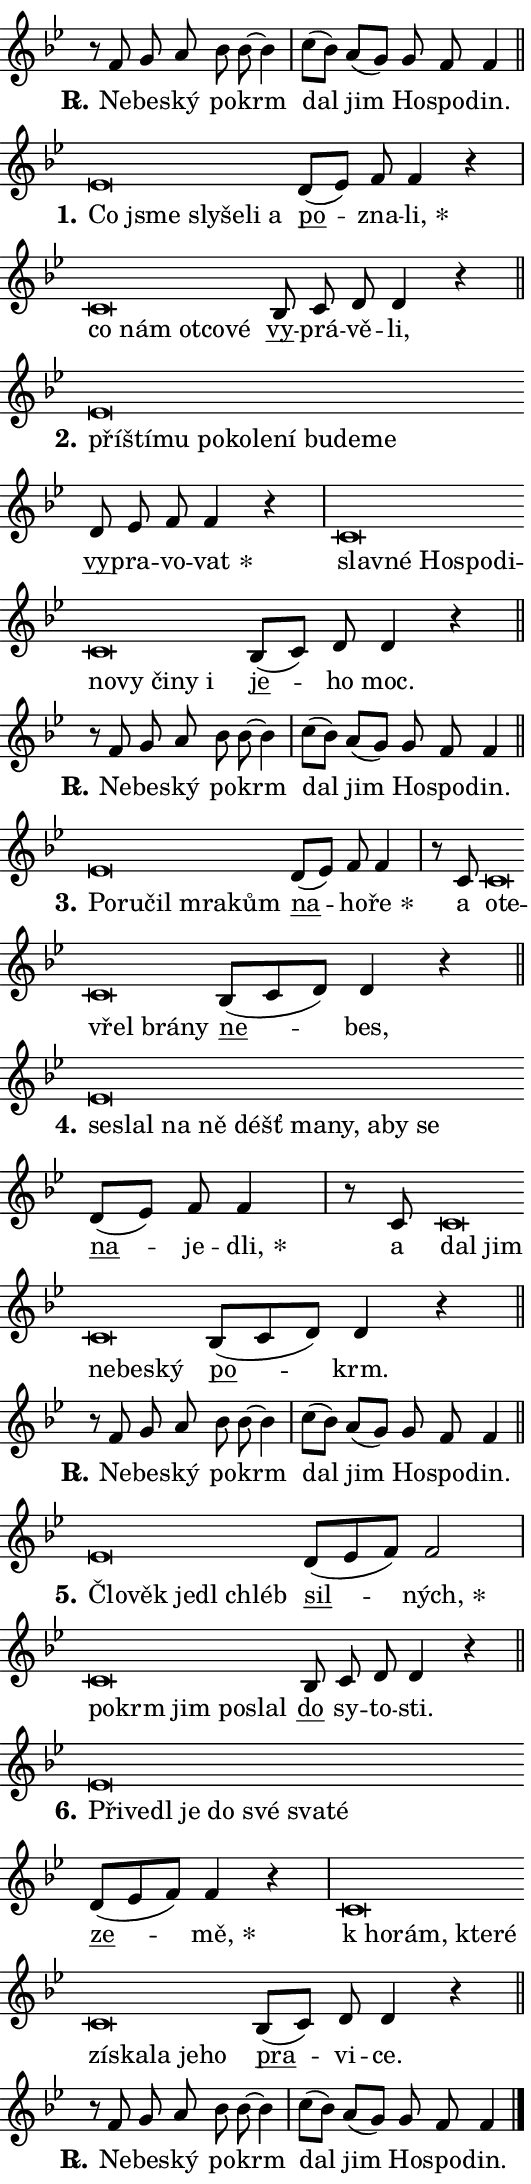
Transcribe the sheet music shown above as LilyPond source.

\version "2.24.0"
\header { tagline = "" }
\paper {
  indent = 0\cm
  top-margin = 0\cm
  right-margin = 0.13\cm % to fit lyric hyphens
  bottom-margin = 0\cm
  left-margin = 0\cm
  paper-width = 9\cm
  page-breaking = #ly:one-page-breaking
  system-system-spacing.basic-distance = #11
  score-system-spacing.basic-distance = #11
  ragged-last = ##f
}


%% Author: Thomas Morley
%% https://lists.gnu.org/archive/html/lilypond-user/2020-05/msg00002.html
#(define (line-position grob)
"Returns position of @var[grob} in current system:
   @code{'start}, if at first time-step
   @code{'end}, if at last time-step
   @code{'middle} otherwise
"
  (let* ((col (ly:item-get-column grob))
         (ln (ly:grob-object col 'left-neighbor))
         (rn (ly:grob-object col 'right-neighbor))
         (col-to-check-left (if (ly:grob? ln) ln col))
         (col-to-check-right (if (ly:grob? rn) rn col))
         (break-dir-left
           (and
             (ly:grob-property col-to-check-left 'non-musical #f)
             (ly:item-break-dir col-to-check-left)))
         (break-dir-right
           (and
             (ly:grob-property col-to-check-right 'non-musical #f)
             (ly:item-break-dir col-to-check-right))))
        (cond ((eqv? 1 break-dir-left) 'start)
              ((eqv? -1 break-dir-right) 'end)
              (else 'middle))))

#(define (tranparent-at-line-position vctor)
  (lambda (grob)
  "Relying on @code{line-position} select the relevant enry from @var{vctor}.
Used to determine transparency,"
    (case (line-position grob)
      ((end) (not (vector-ref vctor 0)))
      ((middle) (not (vector-ref vctor 1)))
      ((start) (not (vector-ref vctor 2))))))

noteHeadBreakVisibility =
#(define-music-function (break-visibility)(vector?)
"Makes @code{NoteHead}s transparent relying on @var{break-visibility}"
#{
  \override NoteHead.transparent =
    #(tranparent-at-line-position break-visibility)
#})

#(define delete-ledgers-for-transparent-note-heads
  (lambda (grob)
    "Reads whether a @code{NoteHead} is transparent.
If so this @code{NoteHead} is removed from @code{'note-heads} from
@var{grob}, which is supposed to be @code{LedgerLineSpanner}.
As a result ledgers are not printed for this @code{NoteHead}"
    (let* ((nhds-array (ly:grob-object grob 'note-heads))
           (nhds-list
             (if (ly:grob-array? nhds-array)
                 (ly:grob-array->list nhds-array)
                 '()))
           ;; Relies on the transparent-property being done before
           ;; Staff.LedgerLineSpanner.after-line-breaking is executed.
           ;; This is fragile ...
           (to-keep
             (remove
               (lambda (nhd)
                 (ly:grob-property nhd 'transparent #f))
               nhds-list)))
      ;; TODO find a better method to iterate over grob-arrays, similiar
      ;; to filter/remove etc for lists
      ;; For now rebuilt from scratch
      (set! (ly:grob-object grob 'note-heads)  '())
      (for-each
        (lambda (nhd)
          (ly:pointer-group-interface::add-grob grob 'note-heads nhd))
        to-keep))))

squashNotes = {
  \override NoteHead.X-extent = #'(-0.2 . 0.2)
  \override NoteHead.Y-extent = #'(-0.75 . 0)
  \override NoteHead.stencil =
    #(lambda (grob)
       (let ((pos (ly:grob-property grob 'staff-position)))
         (begin
           (if (< pos -7) (display "ERROR: Lower brevis then expected\n") (display ""))
           (if (<= pos -6) ly:text-interface::print ly:note-head::print))))
}
unSquashNotes = {
  \revert NoteHead.X-extent
  \revert NoteHead.Y-extent
  \revert NoteHead.stencil
}

hideNotes = \noteHeadBreakVisibility #begin-of-line-visible
unHideNotes = \noteHeadBreakVisibility #all-visible

% work-around for resetting accidentals
% https://lilypond.org/doc/v2.23/Documentation/notation/displaying-rhythms#unmetered-music
cadenzaMeasure = {
  \cadenzaOff
  \partial 1024 s1024
  \cadenzaOn
}

#(define-markup-command (accent layout props text) (markup?)
  "Underline accented syllable"
  (interpret-markup layout props
    #{\markup \override #'(offset . 4.3) \underline { #text }#}))

responsum = \markup \concat {
  "R" \hspace #-1.05 \path #0.1 #'((moveto 0 0.07) (lineto 0.9 0.8)) \hspace #0.05 "."
}

spaceSize = #0.6828661417322834 % exact space size for TeX Gyre Schola

\layout {
  \context {
    \Staff
    \remove "Time_signature_engraver"
    \override LedgerLineSpanner.after-line-breaking = #delete-ledgers-for-transparent-note-heads
  }
  \context {
    \Lyrics {
      \override LyricSpace.minimum-distance = \spaceSize
      \override LyricText.font-name = #"TeX Gyre Schola"
      \override LyricText.font-size = 1
      \override StanzaNumber.font-name = #"TeX Gyre Schola Bold"
      \override StanzaNumber.font-size = 1
    }
  }
  \context {
    \Score 
    \override NoteHead.text =
      #(lambda (grob) 
        (let ((pos (ly:grob-property grob 'staff-position)))
          #{\markup {
            \combine
              \halign #-0.55 \raise #(if (= pos -6) 0 0.5) \override #'(thickness . 2) \draw-line #'(3.2 . 0)
              \musicglyph "noteheads.sM1"
          }#}))
  }
}

% magnetic-lyrics.ily
%
%   written by
%     Jean Abou Samra <jean@abou-samra.fr>
%     Werner Lemberg <wl@gnu.org>
%
%   adapted by
%     Jiri Hon <jiri.hon@gmail.com>
%
% Version 2022-Apr-15

% https://www.mail-archive.com/lilypond-user@gnu.org/msg149350.html

#(define (Left_hyphen_pointer_engraver context)
   "Collect syllable-hyphen-syllable occurrences in lyrics and store
them in properties.  This engraver only looks to the left.  For
example, if the lyrics input is @code{foo -- bar}, it does the
following.

@itemize @bullet
@item
Set the @code{text} property of the @code{LyricHyphen} grob between
@q{foo} and @q{bar} to @code{foo}.

@item
Set the @code{left-hyphen} property of the @code{LyricText} grob with
text @q{foo} to the @code{LyricHyphen} grob between @q{foo} and
@q{bar}.
@end itemize

Use this auxiliary engraver in combination with the
@code{lyric-@/text::@/apply-@/magnetic-@/offset!} hook."
   (let ((hyphen #f)
         (text #f))
     (make-engraver
      (acknowledgers
       ((lyric-syllable-interface engraver grob source-engraver)
        (set! text grob)))
      (end-acknowledgers
       ((lyric-hyphen-interface engraver grob source-engraver)
        ;(when (not (grob::has-interface grob 'lyric-space-interface))
          (set! hyphen grob)));)
      ((stop-translation-timestep engraver)
       (when (and text hyphen)
         (ly:grob-set-object! text 'left-hyphen hyphen))
       (set! text #f)
       (set! hyphen #f)))))

#(define (lyric-text::apply-magnetic-offset! grob)
   "If the space between two syllables is less than the value in
property @code{LyricText@/.details@/.squash-threshold}, move the right
syllable to the left so that it gets concatenated with the left
syllable.

Use this function as a hook for
@code{LyricText@/.after-@/line-@/breaking} if the
@code{Left_@/hyphen_@/pointer_@/engraver} is active."
   (let ((hyphen (ly:grob-object grob 'left-hyphen #f)))
     (when hyphen
       (let ((left-text (ly:spanner-bound hyphen LEFT)))
         (when (grob::has-interface left-text 'lyric-syllable-interface)
           (let* ((common (ly:grob-common-refpoint grob left-text X))
                  (this-x-ext (ly:grob-extent grob common X))
                  (left-x-ext
                   (begin
                     ;; Trigger magnetism for left-text.
                     (ly:grob-property left-text 'after-line-breaking)
                     (ly:grob-extent left-text common X)))
                  ;; `delta` is the gap width between two syllables.
                  (delta (- (interval-start this-x-ext)
                            (interval-end left-x-ext)))
                  (details (ly:grob-property grob 'details))
                  (threshold (assoc-get 'squash-threshold details 0.2)))
             (when (< delta threshold)
               (let* (;; We have to manipulate the input text so that
                      ;; ligatures crossing syllable boundaries are not
                      ;; disabled.  For languages based on the Latin
                      ;; script this is essentially a beautification.
                      ;; However, for non-Western scripts it can be a
                      ;; necessity.
                      (lt (ly:grob-property left-text 'text))
                      (rt (ly:grob-property grob 'text))
                      (is-space (grob::has-interface hyphen 'lyric-space-interface))
                      (space (if is-space " " ""))
                      (extra-delta (if is-space spaceSize 0))
                      ;; Append new syllable.
                      (ltrt-space (if (and (string? lt) (string? rt))
                                (string-append lt space rt)
                                (make-concat-markup (list lt space rt))))
                      ;; Right-align `ltrt` to the right side.
                      (ltrt-space-markup (grob-interpret-markup
                               grob
                               (make-translate-markup
                                (cons (interval-length this-x-ext) 0)
                                (make-right-align-markup ltrt-space)))))
                 (begin
                   ;; Don't print `left-text`.
                   (ly:grob-set-property! left-text 'stencil #f)
                   ;; Set text and stencil (which holds all collected
                   ;; syllables so far) and shift it to the left.
                   (ly:grob-set-property! grob 'text ltrt-space)
                   (ly:grob-set-property! grob 'stencil ltrt-space-markup)
                   (ly:grob-translate-axis! grob (- (- delta extra-delta)) X))))))))))


#(define (lyric-hyphen::displace-bounds-first grob)
   ;; Make very sure this callback isn't triggered too early.
   (let ((left (ly:spanner-bound grob LEFT))
         (right (ly:spanner-bound grob RIGHT)))
     (ly:grob-property left 'after-line-breaking)
     (ly:grob-property right 'after-line-breaking)
     (ly:lyric-hyphen::print grob)))

squashThreshold = #0.4

\layout {
  \context {
    \Lyrics
    \consists #Left_hyphen_pointer_engraver
    \override LyricText.after-line-breaking =
      #lyric-text::apply-magnetic-offset!
    \override LyricHyphen.stencil = #lyric-hyphen::displace-bounds-first
    \override LyricText.details.squash-threshold = \squashThreshold
    \override LyricHyphen.minimum-distance = 0
    \override LyricHyphen.minimum-length = \squashThreshold
  }
}

squashText = \override LyricText.details.squash-threshold = 9999
unSquashText = \override LyricText.details.squash-threshold = \squashThreshold

leftText = \override LyricText.self-alignment-X = #LEFT
unLeftText = \revert LyricText.self-alignment-X

starOffset = #(lambda (grob) 
                (let ((x_offset (ly:self-alignment-interface::aligned-on-x-parent grob)))
                  (if (= x_offset 0) 0 (+ x_offset 1.2))))

star = #(define-music-function (syllable)(string?)
"Append star separator at the end of a syllable"
#{
  \once \override LyricText.X-offset = #starOffset
  \lyricmode { \markup {
    #syllable
    \override #'((font-name . "TeX Gyre Schola Bold")) \hspace #0.2 \lower #0.65 \larger "*"
  } }
#})

starAccent = #(define-music-function (syllable)(string?)
"Append star separator at the end of a syllable and make accent"
#{
  \once \override LyricText.X-offset = #starOffset
  \lyricmode { \markup {
    \accent #syllable
    \override #'((font-name . "TeX Gyre Schola Bold")) \hspace #0.2 \lower #0.65 \larger "*"
  } }
#})

breath = #(define-music-function (syllable)(string?)
"Append breathing indicator at the end of a syllable"
#{
  \lyricmode { \markup { #syllable "+" } }
#})

optionalBreath = #(define-music-function (syllable)(string?)
"Append optional breathing indicator at the end of a syllable"
#{
  \lyricmode { \markup { #syllable "(+)" } }
#})


\score {
    <<
        \new Voice = "melody" { \cadenzaOn \key bes \major \relative { r8 f' g a bes bes~ bes4 \cadenzaMeasure \bar "|" c8[( bes)] a[( g)] g f f4 \cadenzaMeasure \bar "||" \break } }
        \new Lyrics \lyricsto "melody" { \lyricmode { \set stanza = \responsum
Ne -- be -- ský po -- krm dal jim Ho -- spo -- din. } }
    >>
    \layout {}
}

\score {
    <<
        \new Voice = "melody" { \cadenzaOn \key bes \major \relative { \squashNotes es'\breve*1/16 \hideNotes \breve*1/16 \bar "" \breve*1/16 \bar "" \breve*1/16 \bar "" \breve*1/16 \breve*1/16 \bar "" \unHideNotes \unSquashNotes \bar "" d8[( es)] f f4 r \cadenzaMeasure \bar "|" \squashNotes c\breve*1/16 \hideNotes \breve*1/16 \bar "" \breve*1/16 \bar "" \breve*1/16 \breve*1/16 \bar "" \unHideNotes \unSquashNotes \bar "" bes8 c d d4 r \cadenzaMeasure \bar "||" \break } }
        \new Lyrics \lyricsto "melody" { \lyricmode { \set stanza = "1."
\leftText Co \squashText jsme sly -- še -- li a \unLeftText \unSquashText \markup \accent po -- zna -- \star li, \leftText co \squashText nám ot -- co -- vé \unLeftText \unSquashText \markup \accent vy -- prá -- vě -- li, } }
    >>
    \layout {}
}

\score {
    <<
        \new Voice = "melody" { \cadenzaOn \key bes \major \relative { \squashNotes es'\breve*1/16 \hideNotes \breve*1/16 \bar "" \breve*1/16 \bar "" \breve*1/16 \bar "" \breve*1/16 \bar "" \breve*1/16 \bar "" \breve*1/16 \bar "" \breve*1/16 \bar "" \breve*1/16 \breve*1/16 \bar "" \unHideNotes \unSquashNotes \bar "" d8 es f f4 r \cadenzaMeasure \bar "|" \squashNotes c\breve*1/16 \hideNotes \breve*1/16 \bar "" \breve*1/16 \bar "" \breve*1/16 \bar "" \breve*1/16 \bar "" \breve*1/16 \bar "" \breve*1/16 \bar "" \breve*1/16 \bar "" \breve*1/16 \breve*1/16 \bar "" \unHideNotes \unSquashNotes \bar "" bes8[( c)] d d4 r \cadenzaMeasure \bar "||" \break } }
        \new Lyrics \lyricsto "melody" { \lyricmode { \set stanza = "2."
\leftText pří -- \squashText ští -- mu po -- ko -- le -- ní bu -- de -- me \unLeftText \unSquashText \markup \accent vy -- pra -- vo -- \star vat \leftText slav -- \squashText né Ho -- spo -- di -- no -- vy či -- ny i \unLeftText \unSquashText \markup \accent je -- ho moc. } }
    >>
    \layout {}
}

\score {
    <<
        \new Voice = "melody" { \cadenzaOn \key bes \major \relative { r8 f' g a bes bes~ bes4 \cadenzaMeasure \bar "|" c8[( bes)] a[( g)] g f f4 \cadenzaMeasure \bar "||" \break } }
        \new Lyrics \lyricsto "melody" { \lyricmode { \set stanza = \responsum
Ne -- be -- ský po -- krm dal jim Ho -- spo -- din. } }
    >>
    \layout {}
}

\score {
    <<
        \new Voice = "melody" { \cadenzaOn \key bes \major \relative { \squashNotes es'\breve*1/16 \hideNotes \breve*1/16 \bar "" \breve*1/16 \bar "" \breve*1/16 \breve*1/16 \bar "" \unHideNotes \unSquashNotes \bar "" d8[( es)] f f4 \cadenzaMeasure \bar "|" r8 c8 \squashNotes c\breve*1/16 \hideNotes \breve*1/16 \bar "" \breve*1/16 \bar "" \breve*1/16 \breve*1/16 \bar "" \unHideNotes \unSquashNotes \bar "" bes8[( c d)] d4 r \cadenzaMeasure \bar "||" \break } }
        \new Lyrics \lyricsto "melody" { \lyricmode { \set stanza = "3."
\leftText Po -- \squashText ru -- čil mra -- kům \unLeftText \unSquashText \markup \accent na -- ho -- \star ře a \leftText o -- \squashText te -- vřel brá -- ny \unLeftText \unSquashText \markup \accent ne -- bes, } }
    >>
    \layout {}
}

\score {
    <<
        \new Voice = "melody" { \cadenzaOn \key bes \major \relative { \squashNotes es'\breve*1/16 \hideNotes \breve*1/16 \bar "" \breve*1/16 \bar "" \breve*1/16 \bar "" \breve*1/16 \bar "" \breve*1/16 \bar "" \breve*1/16 \bar "" \breve*1/16 \bar "" \breve*1/16 \breve*1/16 \bar "" \unHideNotes \unSquashNotes \bar "" d8[( es)] f f4 \cadenzaMeasure \bar "|" r8 c8 \squashNotes c\breve*1/16 \hideNotes \breve*1/16 \bar "" \breve*1/16 \bar "" \breve*1/16 \breve*1/16 \bar "" \unHideNotes \unSquashNotes \bar "" bes8[( c d)] d4 r \cadenzaMeasure \bar "||" \break } }
        \new Lyrics \lyricsto "melody" { \lyricmode { \set stanza = "4."
\leftText se -- \squashText slal na ně déšť ma -- ny, a -- by se \unLeftText \unSquashText \markup \accent na -- je -- \star dli, a \leftText dal \squashText jim ne -- be -- ský \unLeftText \unSquashText \markup \accent po -- krm. } }
    >>
    \layout {}
}

\score {
    <<
        \new Voice = "melody" { \cadenzaOn \key bes \major \relative { r8 f' g a bes bes~ bes4 \cadenzaMeasure \bar "|" c8[( bes)] a[( g)] g f f4 \cadenzaMeasure \bar "||" \break } }
        \new Lyrics \lyricsto "melody" { \lyricmode { \set stanza = \responsum
Ne -- be -- ský po -- krm dal jim Ho -- spo -- din. } }
    >>
    \layout {}
}

\score {
    <<
        \new Voice = "melody" { \cadenzaOn \key bes \major \relative { \squashNotes es'\breve*1/16 \hideNotes \breve*1/16 \bar "" \breve*1/16 \bar "" \breve*1/16 \breve*1/16 \bar "" \unHideNotes \unSquashNotes \bar "" d8[( es f)] f2 \cadenzaMeasure \bar "|" \squashNotes c\breve*1/16 \hideNotes \breve*1/16 \bar "" \breve*1/16 \bar "" \breve*1/16 \breve*1/16 \bar "" \unHideNotes \unSquashNotes \bar "" bes8 c d d4 r \cadenzaMeasure \bar "||" \break } }
        \new Lyrics \lyricsto "melody" { \lyricmode { \set stanza = "5."
\leftText Člo -- \squashText věk je -- dl chléb \unLeftText \unSquashText \markup \accent sil -- \star ných, \leftText po -- \squashText krm jim po -- slal \unLeftText \unSquashText \markup \accent do sy -- to -- sti. } }
    >>
    \layout {}
}

\score {
    <<
        \new Voice = "melody" { \cadenzaOn \key bes \major \relative { \squashNotes es'\breve*1/16 \hideNotes \breve*1/16 \bar "" \breve*1/16 \bar "" \breve*1/16 \bar "" \breve*1/16 \bar "" \breve*1/16 \bar "" \breve*1/16 \breve*1/16 \bar "" \unHideNotes \unSquashNotes \bar "" d8[( es f)] f4 r \cadenzaMeasure \bar "|" \squashNotes c\breve*1/16 \hideNotes \breve*1/16 \bar "" \breve*1/16 \bar "" \breve*1/16 \bar "" \breve*1/16 \bar "" \breve*1/16 \bar "" \breve*1/16 \bar "" \breve*1/16 \breve*1/16 \bar "" \unHideNotes \unSquashNotes \bar "" bes8[( c)] d d4 r \cadenzaMeasure \bar "||" \break } }
        \new Lyrics \lyricsto "melody" { \lyricmode { \set stanza = "6."
\leftText Při -- \squashText ve -- dl je do své sva -- té \unLeftText \unSquashText \markup \accent ze -- \star mě, \leftText "k ho" -- \squashText rám, kte -- ré zí -- ska -- la je -- ho \unLeftText \unSquashText \markup \accent pra -- vi -- ce. } }
    >>
    \layout {}
}

\score {
    <<
        \new Voice = "melody" { \cadenzaOn \key bes \major \relative { r8 f' g a bes bes~ bes4 \cadenzaMeasure \bar "|" c8[( bes)] a[( g)] g f f4 \cadenzaMeasure \bar "||" \break } \bar "|." }
        \new Lyrics \lyricsto "melody" { \lyricmode { \set stanza = \responsum
Ne -- be -- ský po -- krm dal jim Ho -- spo -- din. } }
    >>
    \layout {}
}
